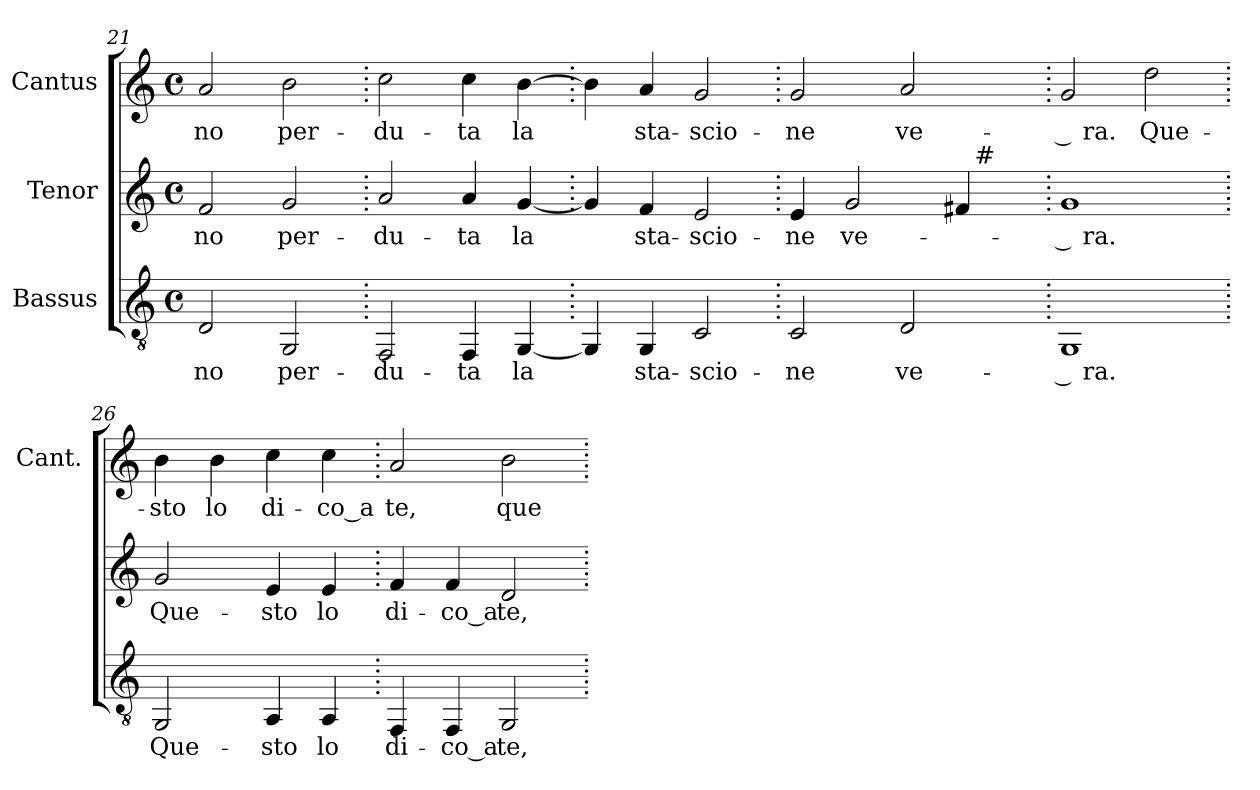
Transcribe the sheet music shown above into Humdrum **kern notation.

**kern	**text	**kern	**text	**kern	**text
*part3	*part3	*part2	*part2	*part1	*part1
*staff3	*staff3	*staff2	*staff2	*staff1	*staff1
*I"Bassus	*	*I"Tenor	*	*I"Cantus	*
*	*	*	*	*I'Cant.	*
*clefGv2	*	*clefG2	*	*clefG2	*
*k[]	*	*k[]	*	*k[]	*
*C:	*	*C:	*	*C:	*
*M4/4	*	*M4/4	*	*M4/4	*
*met(c)	*	*met(c)	*	*met(c)	*
=21	=21	=21	=21	=21	=21
!	!LO:LY:b:color=#000000	!	!	!	!
!	!	!	!LO:LY:b:color=#000000	!	!
!	!	!	!	!	!LO:LY:b:color=#000000
2Di/	no	2fi/	no	2ai/	no
!	!LO:LY:b:color=#000000	!	!	!	!
!	!	!	!LO:LY:b:color=#000000	!	!
!	!	!	!	!	!LO:LY:b:color=#000000
2GGi/	per-	2gi/	per-	2bi\	per-
=22.	=22.	=22.	=22.	=22.	=22.
!	!LO:LY:b:color=#000000	!	!	!	!
!	!	!	!LO:LY:b:color=#000000	!	!
!	!	!	!	!	!LO:LY:b:color=#000000
2FFi/	-du-	2ai/	-du-	2cci\	-du-
!	!LO:LY:b:color=#000000	!	!	!	!
!	!	!	!LO:LY:b:color=#000000	!	!
!	!	!	!	!	!LO:LY:b:color=#000000
4FFi/	-ta	4ai/	-ta	4cci\	-ta
!	!LO:LY:b:color=#000000	!	!	!	!
!	!	!	!LO:LY:b:color=#000000	!	!
!	!	!	!	!	!LO:LY:b:color=#000000
[<4GGi/	la	[<4gi/	la	[>4bi\	la
=23.	=23.	=23.	=23.	=23.	=23.
4GGi/]	.	4gi/]	.	4bi\]	.
!	!LO:LY:b:color=#000000	!	!	!	!
!	!	!	!LO:LY:b:color=#000000	!	!
!	!	!	!	!	!LO:LY:b:color=#000000
4GGi/	sta-	4fi/	sta-	4ai/	sta-
!	!LO:LY:b:color=#000000	!	!	!	!
!	!	!	!LO:LY:b:color=#000000	!	!
!	!	!	!	!	!LO:LY:b:color=#000000
2Ci/	-scio-	2ei/	-scio-	2gi/	-scio-
!!LO:PB:g=z
=24.	=24.	=24.	=24.	=24.	=24.
!	!LO:LY:b:color=#000000	!	!	!	!
!	!	!	!LO:LY:b:color=#000000	!	!
!	!	!	!	!	!LO:LY:b:color=#000000
*	*	*^	*	*	*
2Ci/	-ne	4ei/	2ryy	-ne	2gi/	-ne
!	!	!	!	!LO:LY:b:color=#000000	!	!
.	.	2gi/	.	ve-	.	.
!	!LO:LY:b:color=#000000	!	!	!	!	!
!	!	!	!	!	!	!LO:LY:b:color=#000000
2Di/	ve-	.	4ryy	.	2ai/	ve-
.	.	4f#i/	32ryy	.	.	.
.	.	.	256ryy	.	.	.
!	!	!	!LO:TX:a:t=#	!	!	!
.	.	.	8ryy	.	.	.
.	.	.	16ryy	.	.	.
.	.	.	64..ryy	.	.	.
*	*	*v	*v	*	*	*
=25.	=25.	=25.	=25.	=25.	=25.
*	*	*^	*	*	*
!	!LO:LY:b:color=#000000	!	!	!	!	!
*	*	*v	*v	*	*	*
*	*	*^	*	*	*
!	!	!	!	!LO:LY:b:color=#000000	!	!
*	*	*v	*v	*	*	*
*	*	*^	*	*	*
!	!	!	!	!	!	!LO:LY:b:color=#000000
*	*	*v	*v	*	*	*
1GGi	-­ ra.	1gi	-­ ra.	2gi/	-­ ra.
!	!	!	!	!	!LO:LY:b:color=#000000
.	.	.	.	2ddi\	Que-
=26.	=26.	=26.	=26.	=26.	=26.
!	!LO:LY:b:color=#000000	!	!	!	!
!	!	!	!LO:LY:b:color=#000000	!	!
!	!	!	!	!	!LO:LY:b:color=#000000
2GGi/	Que-	2gi/	Que-	4bi\	-sto
!	!	!	!	!	!LO:LY:b:color=#000000
.	.	.	.	4bi\	lo
!	!LO:LY:b:color=#000000	!	!	!	!
!	!	!	!LO:LY:b:color=#000000	!	!
!	!	!	!	!	!LO:LY:b:color=#000000
4AAi/	-sto	4ei/	-sto	4cci\	di-
!	!LO:LY:b:color=#000000	!	!	!	!
!	!	!	!LO:LY:b:color=#000000	!	!
!	!	!	!	!	!LO:LY:b:color=#000000
4AAi/	lo	4ei/	lo	4cci\	-co_a
=27.	=27.	=27.	=27.	=27.	=27.
!	!LO:LY:b:color=#000000	!	!	!	!
!	!	!	!LO:LY:b:color=#000000	!	!
!	!	!	!	!	!LO:LY:b:color=#000000
4FFi/	di-	4fi/	di-	2ai/	te,
!	!LO:LY:b:color=#000000	!	!	!	!
!	!	!	!LO:LY:b:color=#000000	!	!
4FFi/	-co_a	4fi/	-co_a	.	.
!	!LO:LY:b:color=#000000	!	!	!	!
!	!	!	!LO:LY:b:color=#000000	!	!
!	!	!	!	!	!LO:LY:b:color=#000000
2GGi/	te,	2di/	te,	2bi\	que-
=.	=.	=.	=.	=.	=.
*-	*-	*-	*-	*-	*-
